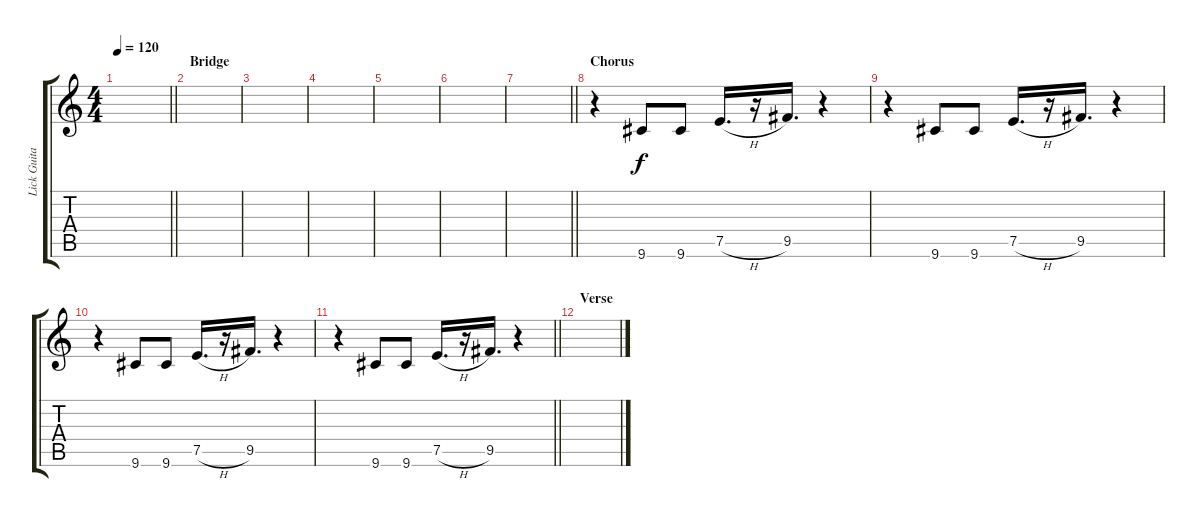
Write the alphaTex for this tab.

\track ("Lick Guitar 2" "Lick Guita") {instrument acousticguitarsteel}
\staff {score tabs}
\tuning (E4 B3 G3 D3 A2 E2) {hide}
\ts (4 4)
\tempo 120
\clef g2
\barLineRight lightlight
\ks c
|
\section ("" "Bridge")
|
|
|
|
|
\barLineRight lightlight
|
\section ("" "Chorus")
r.4 9.6.8 9.6.8 7.5{h}.16{d} r.16 9.5.16{d} r.4 |
r.4 9.6.8 9.6.8 7.5{h}.16{d} r.16 9.5.16{d} r.4 |
r.4 9.6.8 9.6.8 7.5{h}.16{d} r.16 9.5.16{d} r.4 |
\barLineRight lightlight
r.4 9.6.8 9.6.8 7.5{h}.16{d} r.16 9.5.16{d} r.4 |
\section ("" "Verse")
